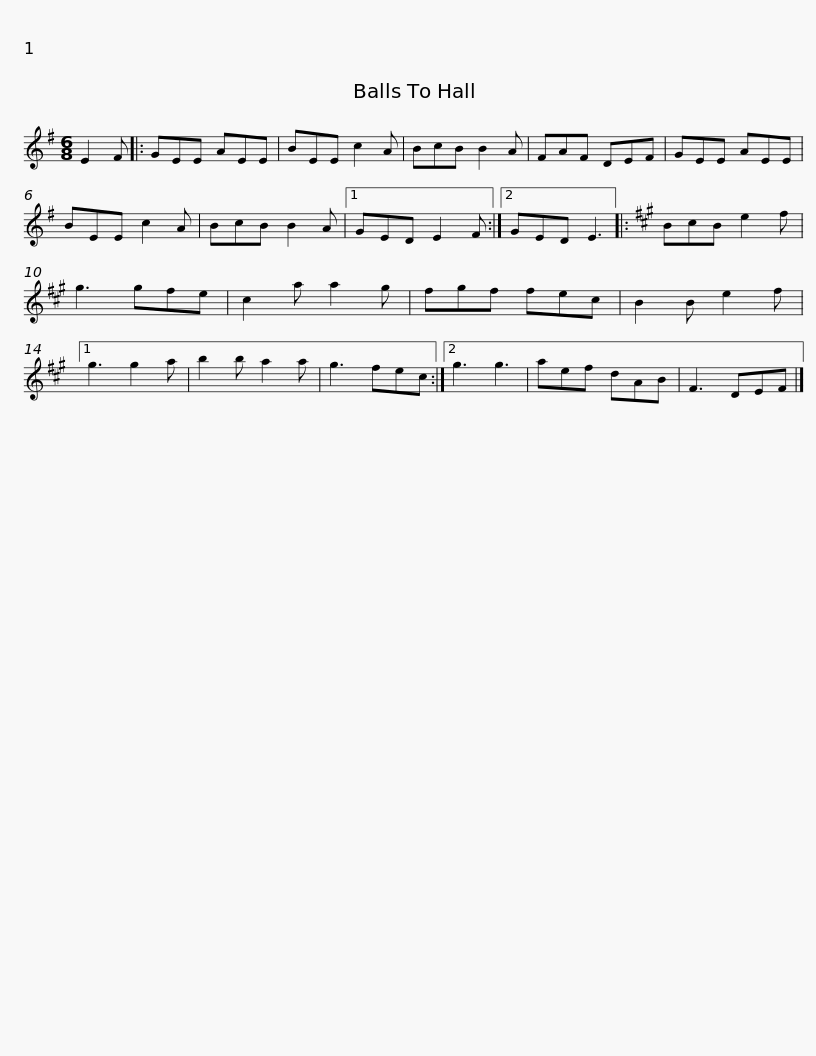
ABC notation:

X:1
L:1/8
M:6/8
I:linebreak $
K:Emin
V:1 treble
V:1
 E2 F |: GEE AEE | BEE c2 A | BcB B2 A | FAF DEF | %5
 GEE AEE | BEE c2 A | BcB B2 A |1$ GED E2 F :|2 GED E3 |: %10
[K:A] BcB e2 f | g3 gfe | c2 a a2 g | fgf fec | B2 B e2 f |1 %15
 g3 g2 a |$ b2 b a2 a | g3 fec :|2 g3 g3 | aef dAB | %20
 F3 DEF |] %21
